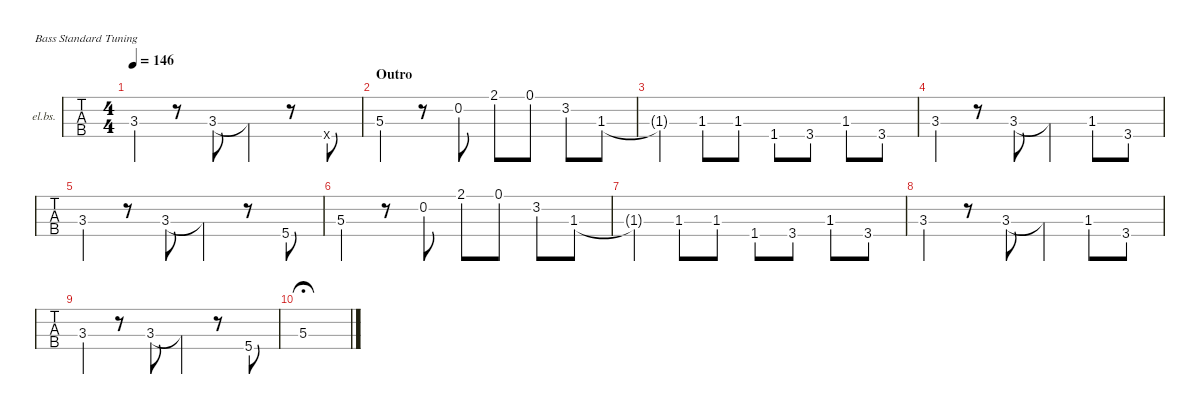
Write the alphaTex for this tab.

\hideDynamics
\bracketExtendMode nobrackets
\firstSystemTrackNameOrientation horizontal
\otherSystemsTrackNameOrientation horizontal
\track ("Bob - Bass" "el.bs.") {instrument electricbassfinger}
\staff {tabs}
\tuning (G2 D2 A1 E1)
\ts (4 4)
\tempo 146
\clef f4
\ks dminor
3.3{acc forcenatural}.4{dy f} r.8 3.3{acc forcenatural}.8 3.3{t acc forcenatural}.4 r.8 5.4{x acc forcenatural}.8 |
\section ("" "Outro")
5.3{acc forcenatural}.4 r.8 0.2{acc forcenatural}.8 2.1{acc forcenatural}.8 0.1{acc forcenatural}.8 3.2{acc forcenatural}.8 1.3{acc b}.8 |
1.3{t acc b}.4 1.3{acc b}.8 1.3{acc b}.8 1.4{acc forcenatural}.8 3.4{acc forcenatural}.8 1.3{acc b}.8 3.4{acc forcenatural}.8 |
3.3{acc forcenatural}.4 r.8 3.3{acc forcenatural}.8 3.3{t acc forcenatural}.4 1.3{acc b}.8 3.4{acc forcenatural}.8 |
3.3{acc forcenatural}.4 r.8 3.3{acc forcenatural}.8 3.3{t acc forcenatural}.4 r.8 5.4{acc forcenatural}.8 |
5.3{acc forcenatural}.4 r.8 0.2{acc forcenatural}.8 2.1{acc forcenatural}.8 0.1{acc forcenatural}.8 3.2{acc forcenatural}.8 1.3{acc b}.8 |
1.3{t acc b}.4 1.3{acc b}.8 1.3{acc b}.8 1.4{acc forcenatural}.8 3.4{acc forcenatural}.8 1.3{acc b}.8 3.4{acc forcenatural}.8 |
3.3{acc forcenatural}.4 r.8 3.3{acc forcenatural}.8 3.3{t acc forcenatural}.4 1.3{acc b}.8 3.4{acc forcenatural}.8 |
3.3{acc forcenatural}.4 r.8 3.3{acc forcenatural}.8 3.3{t acc forcenatural}.4 r.8 5.4{acc forcenatural}.8 |
5.3{acc forcenatural}.1{fermata (medium 0.77)}
